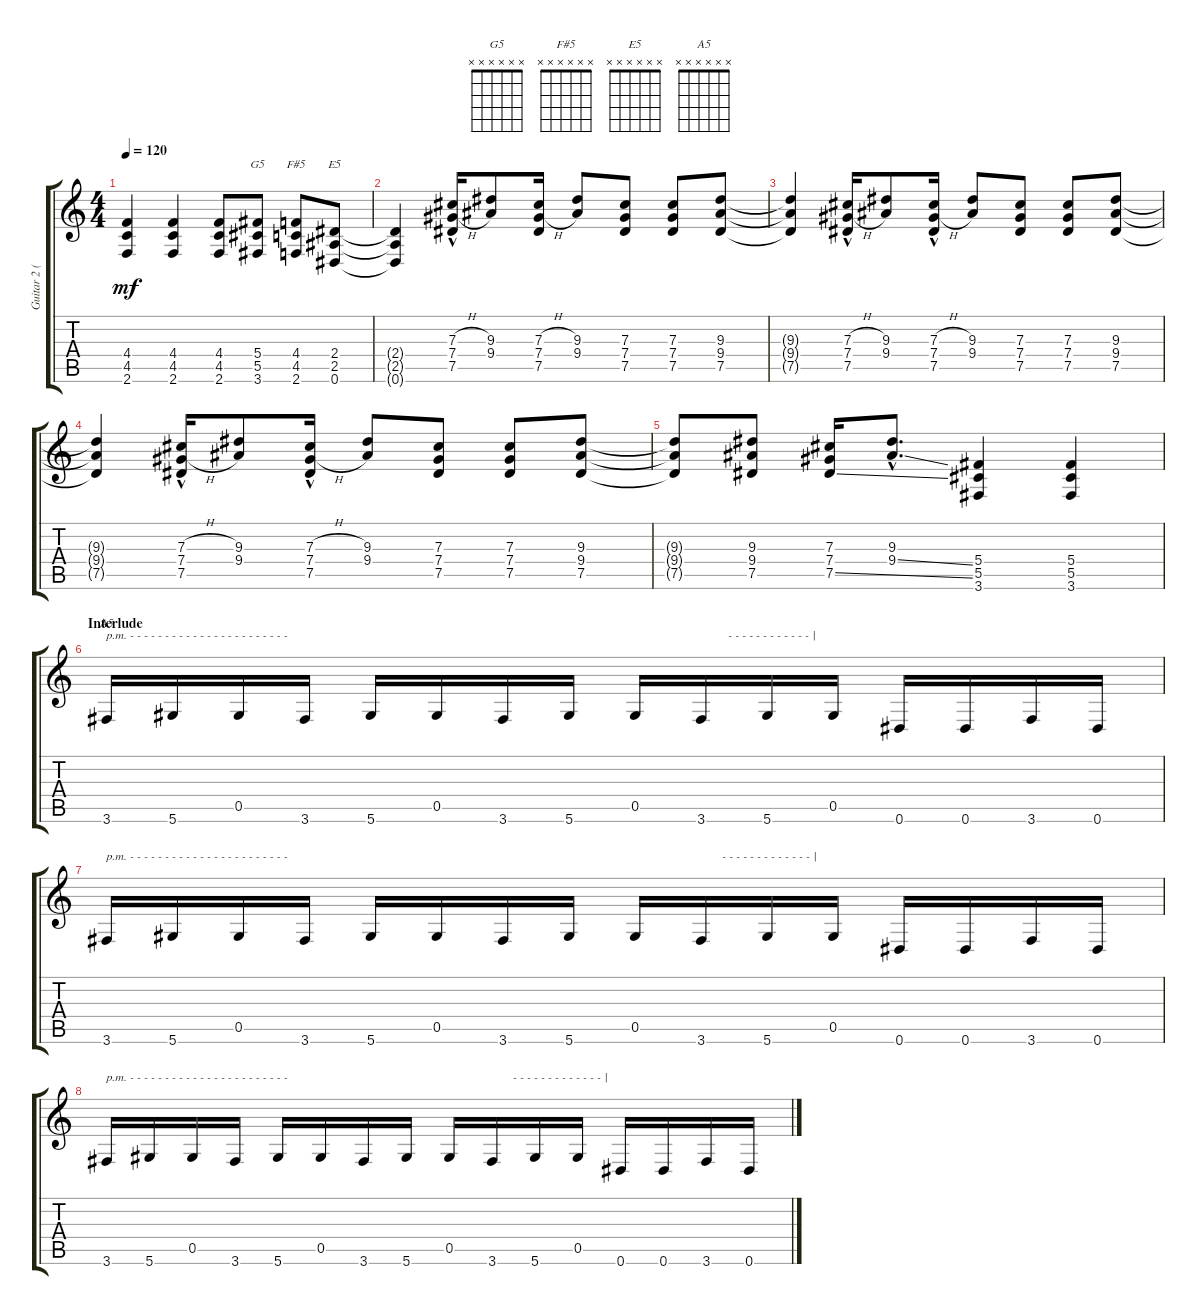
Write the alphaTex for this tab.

\track ("Guitar 2 (Slash)" "Guitar 2 (") {instrument overdrivenguitar}
\staff {score tabs}
\tuning (Eb4 Bb3 Gb3 Db3 Ab2 Eb2) {hide}
\chord ("G5" x x x x x x) {firstfret 0}
\chord ("F#5" x x x x x x) {firstfret 0}
\chord ("E5" x x x x x x) {firstfret 0}
\chord ("A5" x x x x x x) {firstfret 0}
\ts (4 4)
\tempo 120
\clef g2
\ks c
(4.4{t} 4.5{t} 2.6{t}).4{dy mf} (4.4 4.5 2.6).4 (4.4 4.5 2.6).8 (5.4 5.5 3.6).8{ch "G5"} (4.4 4.5 2.6).8{ch "F#5"} (2.4 2.5 0.6).8{ch "E5"} |
(2.4{t} 2.5{t} 0.6{t}).4 (7.3{h} 7.4{h} 7.5{hac}).16 (9.3 9.4).8 (7.3{h} 7.4{h} 7.5).16 (9.3 9.4).8 (7.3 7.4 7.5).8 (7.3 7.4 7.5).8 (9.3 9.4 7.5).8 |
(9.3{t} 9.4{t} 7.5{t}).4 (7.3{h} 7.4{h} 7.5{hac}).16 (9.3 9.4).8 (7.3{h} 7.4{h} 7.5{hac}).16 (9.3 9.4).8 (7.3 7.4 7.5).8 (7.3 7.4 7.5).8 (9.3 9.4 7.5).8 |
(9.3{t} 9.4{t} 7.5{t}).4 (7.3{h} 7.4{h} 7.5{hac}).16 (9.3 9.4).8 (7.3{h} 7.4{h} 7.5{hac}).16 (9.3 9.4).8 (7.3 7.4 7.5).8 (7.3 7.4 7.5).8 (9.3 9.4 7.5).8 |
(9.3{t} 9.4{t} 7.5{t}).8 (9.3 9.4 7.5).8 (7.3 7.4 7.5{ss}).16 (9.3{hac} 9.4{ss hac}).8{d} (5.4 5.5 3.6).4 (5.4 5.5 3.6).4 |
\section ("" "Interlude")
3.6.16{ch "A5" txt "p.m. - - - - - - - - - - - - - - - - - - - - - - -"} 5.6.16 0.5.16 3.6.16 5.6.16 0.5.16 3.6.16 5.6.16 0.5.16 3.6.16{txt "         - - - - - - - - - - - - |"} 5.6.16 0.5.16 0.6.16 0.6.16 3.6.16 0.6.16 |
3.6.16{txt "p.m. - - - - - - - - - - - - - - - - - - - - - - -"} 5.6.16 0.5.16 3.6.16 5.6.16 0.5.16 3.6.16 5.6.16 0.5.16 3.6.16{txt "       - - - - - - - - - - - - - |"} 5.6.16 0.5.16 0.6.16 0.6.16 3.6.16 0.6.16 |
3.6.16{txt "p.m. - - - - - - - - - - - - - - - - - - - - - - -"} 5.6.16 0.5.16 3.6.16 5.6.16 0.5.16 3.6.16 5.6.16 0.5.16 3.6.16{txt "       - - - - - - - - - - - - - |"} 5.6.16 0.5.16 0.6.16 0.6.16 3.6.16 0.6.16
